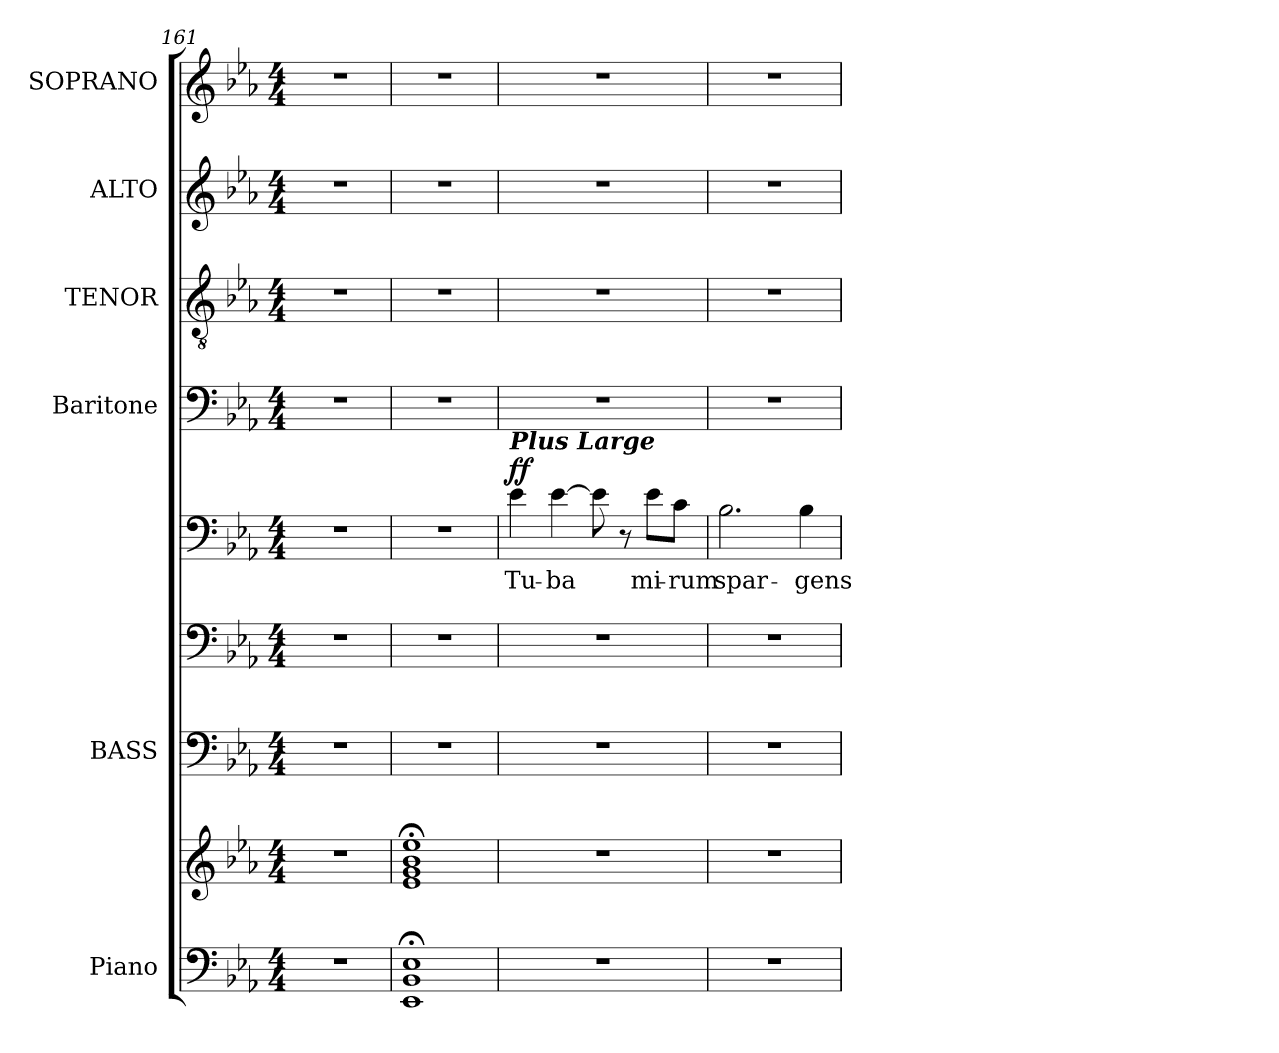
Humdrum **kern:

**kern	**kern	**kern	**kern	**kern	**text	**dynam	**kern	**kern	**kern	**kern
*part6	*part6	*part5	*part5	*part5	*part5	*part5	*part4	*part3	*part2	*part1
*staff9	*staff8	*staff7	*staff6	*staff5	*staff5	*staff5/6/7	*staff4	*staff3	*staff2	*staff1
*I"Piano	*	*I"BASS	*	*	*	*	*I"Baritone	*I"TENOR	*I"ALTO	*I"SOPRANO
*I'Pno.	*	*I'B.	*	*	*	*	*I'Bar.	*I'T.	*I'A.	*I'S.
*clefF4	*clefG2	*clefF4	*clefF4	*clefF4	*	*	*clefF4	*clefGv2	*clefG2	*clefG2
*	*	*	*	*	*	*	*	*ITrd7c12	*	*
*k[b-e-a-]	*k[b-e-a-]	*k[b-e-a-]	*k[b-e-a-]	*k[b-e-a-]	*	*	*k[b-e-a-]	*k[b-e-a-]	*k[b-e-a-]	*k[b-e-a-]
*E-:	*E-:	*E-:	*E-:	*E-:	*	*	*E-:	*E-:	*E-:	*E-:
*M4/4	*M4/4	*M4/4	*M4/4	*M4/4	*	*	*M4/4	*M4/4	*M4/4	*M4/4
=161	=161	=161	=161	=161	=161	=161	=161	=161	=161	=161
1r	1r	1r	1r	1r	.	.	1r	1r	1r	1r
=162	=162	=162	=162	=162	=162	=162	=162	=162	=162	=162
1EE-i; 1BB-i; 1E-i;	1e-i; 1gi; 1b-i; 1ee-i;	1r	1r	1r	.	.	1r	1r	1r	1r
=163	=163	=163	=163	=163	=163	=163	=163	=163	=163	=163
!	!	!	!	!LO:TX:a:Bi:t=Plus Large	!	!	!	!	!	!
!	!	!	!	!	!LO:LY:b:color=#000000	!	!	!	!	!
*	*	*	*	*	*	*	*	*	*	*^
1r	1r	1r	1r	4e-i\	Tu-	ff	1r	1r	1r	1r	2.ryy
!	!	!	!	!	!LO:LY:b:color=#000000	!	!	!	!	!	!
.	.	.	.	[4e-i\	-ba	.	.	.	.	.	.
.	.	.	.	8e-i\]	.	.	.	.	.	.	.
.	.	.	.	8r	.	.	.	.	.	.	.
*	*	*	*	*MM56	*	*	*	*	*	*MM56	*
!	!	!	!	!	!LO:LY:b:color=#000000	!	!	!	!	!	!
.	.	.	.	8e-i\L	mi-	.	.	.	.	.	4ryy
!	!	!	!	!	!LO:LY:b:color=#000000	!	!	!	!	!	!
.	.	.	.	8ci\J	-rum	.	.	.	.	.	.
*	*	*	*	*	*	*	*	*	*	*v	*v
=164	=164	=164	=164	=164	=164	=164	=164	=164	=164	=164
*	*	*	*	*	*	*	*	*	*	*^
!	!	!	!	!	!LO:LY:b:color=#000000	!	!	!	!	!	!
*	*	*	*	*	*	*	*	*	*	*v	*v
1r	1r	1r	1r	2.B-i\	spar-	.	1r	1r	1r	1r
!	!	!	!	!	!LO:LY:b:color=#000000	!	!	!	!	!
.	.	.	.	4B-i\	-gens	.	.	.	.	.
=	=	=	=	=	=	=	=	=	=	=
*-	*-	*-	*-	*-	*-	*-	*-	*-	*-	*-
